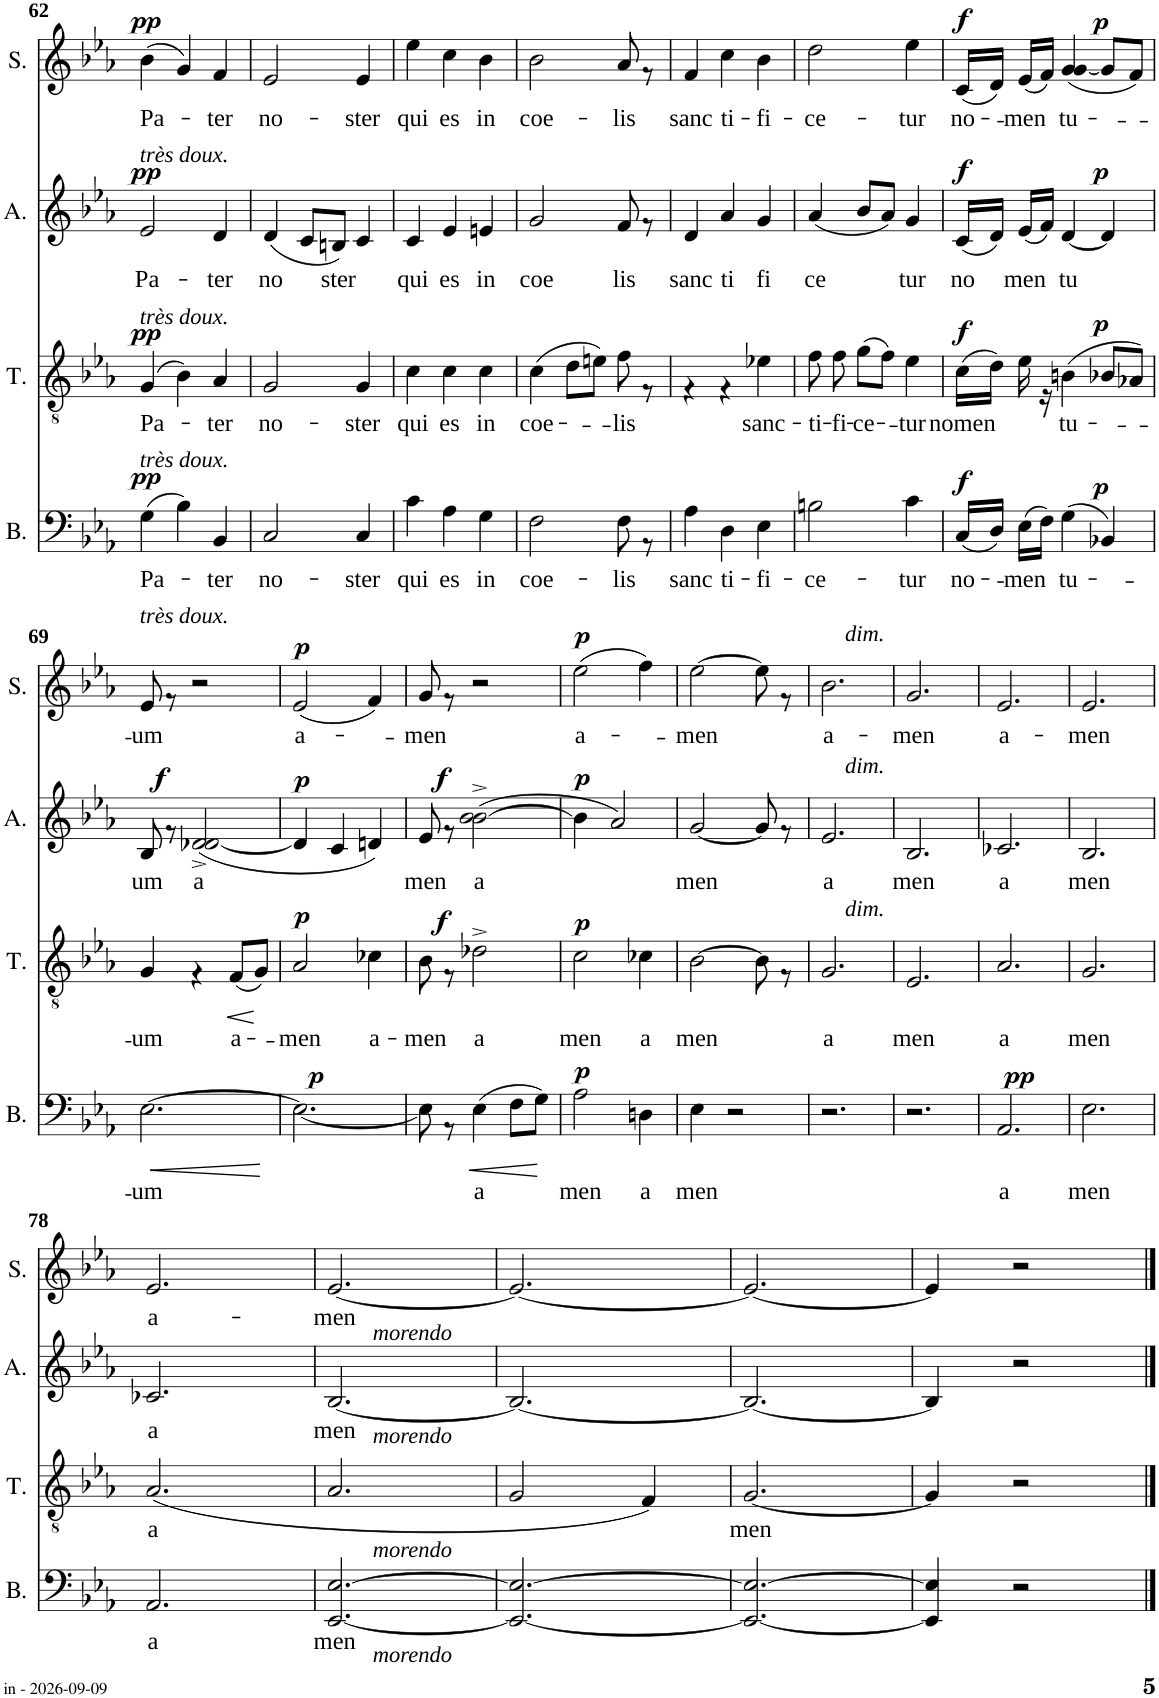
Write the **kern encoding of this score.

**kern	**text	**dynam	**kern	**text	**dynam	**kern	**text	**dynam	**kern	**text	**dynam
*part4	*part4	*part4	*part3	*part3	*part3	*part2	*part2	*part2	*part1	*part1	*part1
*staff4	*staff4	*staff4	*staff3	*staff3	*staff3	*staff2	*staff2	*staff2	*staff1	*staff1	*staff1
*I"Basse	*	*	*I"Ténor	*	*	*I"Alto	*	*	*I"Soprano	*	*
*I'B.	*	*	*I'T.	*	*	*I'A.	*	*	*I'S.	*	*
!!LO:PB:g=z
*clefF4	*	*	*clefGv2	*	*	*clefG2	*	*	*clefG2	*	*
*k[b-e-a-]	*	*	*k[b-e-a-]	*	*	*k[b-e-a-]	*	*	*k[b-e-a-]	*	*
*E-:	*	*	*E-:	*	*	*E-:	*	*	*E-:	*	*
*M3/4	*	*	*M3/4	*	*	*M3/4	*	*	*M3/4	*	*
=62	=62	=62	=62	=62	=62	=62	=62	=62	=62	=62	=62
!	!	!	!	!	!	!	!	!	!LO:TX:b:i:t=très doux.	!	!
!	!	!	!	!	!	!LO:TX:b:i:t=très doux.	!	!	!	!	!
!	!	!	!LO:TX:b:i:t=très doux.	!	!	!	!	!	!	!	!
!LO:TX:b:i:t=très doux.	!	!	!	!	!	!	!	!	!	!	!
!	!LO:LY:b	!LO:HP:b	!	!LO:LY:b	!LO:HP:b	!	!LO:LY:b	!	!	!LO:LY:b	!
!	!	!LO:DY:n=1:a	!	!	!LO:DY:n=1:a	!	!	!LO:DY:a	!	!	!LO:DY:a
(>4G\	Pa-	> pp	(>4G/	Pa-	> pp	2e-/	Pa-	pp	(>4b-\	Pa-	pp
4B-\)	.	.	4B-\)	.	.	.	.	.	4g/)	.	.
!	!LO:LY:b	!	!	!LO:LY:b	!	!	!LO:LY:b	!	!	!LO:LY:b	!
4BB-/	-ter	.	4A-/	-ter	.	4d/	-ter	.	4f/	-ter	.
=63	=63	=63	=63	=63	=63	=63	=63	=63	=63	=63	=63
!	!LO:LY:b	!	!	!LO:LY:b	!	!	!LO:LY:b	!	!	!LO:LY:b	!
2C/	no-	.	2G/	no-	.	(<4d/	no	.	2e-/	no-	.
.	.	.	.	.	.	8c/L	.	.	.	.	.
!	!	!	!	!	!	!	!LO:LY:b	!	!	!	!
.	.	.	.	.	.	8Bn/J)	ster	.	.	.	.
!	!LO:LY:b	!	!	!LO:LY:b	!	!	!	!	!	!LO:LY:b	!
4C/	-ster	.	4G/	-ster	.	4c/	.	.	4e-/	-ster	.
=64	=64	=64	=64	=64	=64	=64	=64	=64	=64	=64	=64
!	!LO:LY:b	!	!	!LO:LY:b	!	!	!LO:LY:b	!	!	!LO:LY:b	!
4c\	qui	.	4c\	qui	.	4c/	qui	.	4ee-\	qui	.
!	!LO:LY:b	!	!	!LO:LY:b	!	!	!LO:LY:b	!	!	!LO:LY:b	!
4A-\	es	.	4c\	es	.	4e-/	es	.	4cc\	es	.
!	!LO:LY:b	!	!	!LO:LY:b	!	!	!LO:LY:b	!	!	!LO:LY:b	!
4G\	in	.	4c\	in	.	4en/	in	.	4b-\	in	.
=65	=65	=65	=65	=65	=65	=65	=65	=65	=65	=65	=65
!	!LO:LY:b	!	!	!LO:LY:b	!	!	!LO:LY:b	!	!	!LO:LY:b	!
2F\	coe-	.	(>4c\	coe-	.	2g/	coe	.	2b-\	coe-	.
.	.	.	8d\L	.	.	.	.	.	.	.	.
.	.	.	8en\J)	.	.	.	.	.	.	.	.
!	!LO:LY:b	!	!	!LO:LY:b	!	!	!LO:LY:b	!	!	!LO:LY:b	!
8F\	-lis	.	8f\	-lis	.	8f/	lis	.	8a-/	-lis	.
8rAA	.	.	8rF	.	.	8rf	.	.	8rf	.	.
=66	=66	=66	=66	=66	=66	=66	=66	=66	=66	=66	=66
!	!LO:LY:b	!	!	!	!	!	!LO:LY:b	!	!	!LO:LY:b	!
4A-\	sanc	.	4rF	.	.	4d/	sanc	.	4f/	sanc	.
!	!LO:LY:b	!	!	!	!	!	!LO:LY:b	!	!	!LO:LY:b	!
4D\	ti-	.	4rF	.	.	4a-/	ti	.	4cc\	ti-	.
!	!LO:LY:b	!	!	!LO:LY:b	!	!	!LO:LY:b	!	!	!LO:LY:b	!
4E-\	-fi-	.	4e-X\	sanc-	.	4g/	fi	.	4b-\	-fi-	.
=67	=67	=67	=67	=67	=67	=67	=67	=67	=67	=67	=67
!	!LO:LY:b	!	!	!LO:LY:b	!	!	!LO:LY:b	!	!	!LO:LY:b	!
2Bn\	-ce-	.	8f\	-ti-	.	(<4a-/	ce	.	2dd\	-ce-	.
!	!	!	!	!LO:LY:b	!	!	!	!	!	!	!
.	.	.	8f\	-fi-	.	.	.	.	.	.	.
!	!	!	!	!LO:LY:b	!	!	!	!	!	!	!
.	.	.	(>8g\L	-ce-	.	8b-/L	.	.	.	.	.
.	.	.	8f\J)	.	.	8a-/J)	.	.	.	.	.
!	!LO:LY:b	!	!	!LO:LY:b	!	!	!LO:LY:b	!	!	!LO:LY:b	!
4c\	-tur	.	4e-\	-tur	.	4g/	tur	.	4ee-\	-tur	.
=68	=68	=68	=68	=68	=68	=68	=68	=68	=68	=68	=68
!	!LO:LY:b	!LO:DY:a	!	!LO:LY:b	!LO:DY:a	!	!LO:LY:b	!LO:DY:a	!	!LO:LY:b	!LO:DY:a
*^	*	*	*^	*	*	*^	*	*	*^	*	*
(<16C/LL	4ryy	no-	f	(>16c\LL	4ryy	nomen	f	(<16c/LL	4ryy	no	f	(<16c/LL	4ryy	no-	f
16D/JJ)	.	.	.	16d\JJ)	.	.	.	16d/JJ)	.	.	.	16d/JJ)	.	.	.
!	!	!LO:LY:b	!	!	!	!	!	!	!	!LO:LY:b	!	!	!	!LO:LY:b	!
(>16E-\LL	.	-men	.	16e-\	.	.	.	(<16e-/LL	.	men	.	(<16e-/LL	.	-men	.
16F\JJ)	.	.	.	16rE	.	.	.	16f/JJ)	.	.	.	16f/JJ)	.	.	.
!	!	!LO:LY:b	!	!	!	!LO:LY:b	!	!	!	!LO:LY:b	!	!	!	!LO:LY:b	!
(>4G\	8ryy	tu-	.	(>4Bn\	8ryy	tu-	.	[<4d/	8ryy	tu	.	(<4g/ [<4g/	8ryy	tu-	.
.	16ryy	.	.	.	16ryy	.	.	.	16ryy	.	.	.	16ryy	.	.
.	64ryy	.	.	.	64ryy	.	.	.	64ryy	.	.	.	64ryy	.	.
!	!	!	!LO:DY:a	!	!	!	!LO:DY:a	!	!	!	!LO:DY:a	!	!	!	!LO:DY:a
.	4ryy	.	p	.	4ryy	.	p	.	4ryy	.	p	.	4ryy	.	p
4BB-X/)	.	.	.	8B-X/L	.	.	.	4d/]	.	.	.	8g/L]	.	.	.
.	.	.	.	8A-X/J)	.	.	.	.	.	.	.	8f/J)	.	.	.
.	32.ryy	.	.	.	32.ryy	.	.	.	32.ryy	.	.	.	32.ryy	.	.
!!LO:LB:g=z
=69	=69	=69	=69	=69	=69	=69	=69	=69	=69	=69	=69	=69	=69	=69	=69
!	!	!LO:LY:b	!	!	!	!LO:LY:b	!	!	!	!LO:LY:b	!	!	!	!LO:LY:b	!
*v	*v	*	*	*	*	*	*	*	*	*	*	*v	*v	*	*
*	*	*	*v	*v	*	*	*	*	*	*	*	*	*
[>2.E-\	-um	.	4G/	-um	.	8B-/	16ryy	um	.	8e-/	-um	.
!	!	!	!	!	!	!	!	!	!LO:DY:a	!	!	!
.	.	.	.	.	.	.	2ryy	.	f	.	.	.
.	.	.	.	.	.	8rf	.	.	.	8rf	.	.
!	!	!	!	!	!	!	!	!LO:LY:b	!	!	!	!
.	.	.	4rF	.	.	(<2d-X/^< [<2d-/^<	.	a	.	2r	.	.
!	!	!	!	!LO:LY:b	!	!	!	!	!	!	!	!
.	.	.	(<8F/L	a-	.	.	.	.	.	.	.	.
.	.	.	.	.	.	.	8.ryy	.	.	.	.	.
.	.	.	8G/J)	.	.	.	.	.	.	.	.	.
.	.	]	.	.	]	.	.	.	.	.	.	.
=70	=70	=70	=70	=70	=70	=70	=70	=70	=70	=70	=70	=70
!	!	!LO:HP:b	!	!LO:LY:b	!LO:DY:a	!	!	!	!LO:DY:a	!	!LO:LY:b	!LO:DY:a
*^	*	*	*	*	*	*v	*v	*	*	*	*	*
2.E-\_	16.ryy	.	<	2A-/	-men	p	4d-/]	.	p	(<2e-/	a-	p
!	!	!	!LO:DY:a	!	!	!	!	!	!	!	!	!
.	2ryy	.	p	.	.	.	.	.	.	.	.	.
.	.	.	.	.	.	.	4c/	.	.	.	.	.
!	!	!	!	!	!LO:LY:b	!	!	!	!	!	!	!
.	.	.	.	4c-X\	a-	.	4dn/)	.	.	4f/)	.	.
.	8ryy	.	.	.	.	.	.	.	.	.	.	.
.	32ryy	.	.	.	.	.	.	.	.	.	.	.
=71	=71	=71	=71	=71	=71	=71	=71	=71	=71	=71	=71	=71
!	!	!	!	!	!LO:LY:b	!	!	!LO:LY:b	!	!	!LO:LY:b	!
*v	*v	*	*	*^	*	*	*^	*	*	*	*	*
8E-\]	.	.	8B-\	16ryy	-men	.	8e-/	16ryy	men	.	8g/	-men	.
.	.	.	.	64ryy	.	.	.	64ryy	.	.	.	.	.
!	!	!	!	!	!	!LO:DY:a	!	!	!	!LO:DY:a	!	!	!
.	.	.	.	2ryy	.	f	.	2ryy	.	f	.	.	.
8rAA	.	.	8rF	.	.	.	8rf	.	.	.	8rf	.	.
!	!LO:LY:b	!	!	!	!LO:LY:b	!	!	!	!LO:LY:b	!	!	!	!
(>4E-\	a	.	2d-X^>\	.	a	.	(>2b-\^> [>2b-\^>	.	a	.	2r	.	.
8F\L	.	.	.	.	.	.	.	.	.	.	.	.	.
.	.	.	.	8ryy	.	.	.	8ryy	.	.	.	.	.
8G\J)	.	.	.	.	.	.	.	.	.	.	.	.	.
.	.	.	.	32.ryy	.	.	.	32.ryy	.	.	.	.	.
.	.	[	.	.	.	.	.	.	.	.	.	.	.
=72	=72	=72	=72	=72	=72	=72	=72	=72	=72	=72	=72	=72	=72
!	!LO:LY:b	!LO:DY:a	!	!	!LO:LY:b	!LO:DY:a	!	!	!	!LO:DY:a	!	!LO:LY:b	!LO:DY:a
*	*	*	*v	*v	*	*	*	*	*	*	*	*	*
*	*	*	*	*	*	*v	*v	*	*	*	*	*
2A-\	men	p	2c\	men	p	4b-\]	.	p	(>2ee-\	a-	p
.	.	.	.	.	.	2a-/)	.	.	.	.	.
!	!LO:LY:b	!	!	!LO:LY:b	!	!	!	!	!	!	!
4Dn\	a	.	4c-X\	a	.	.	.	.	4ff\)	.	.
=73	=73	=73	=73	=73	=73	=73	=73	=73	=73	=73	=73
!	!LO:LY:b	!	!	!LO:LY:b	!	!	!LO:LY:b	!	!	!LO:LY:b	!
4E-\	men	.	[>2B-\	men	.	[<2g/	men	.	[>2ee-\	-men	.
2r	.	.	.	.	.	.	.	.	.	.	.
.	.	.	8B-\]	.	.	8g/]	.	.	8ee-\]	.	.
.	.	.	8rF	.	.	8rf	.	.	8rf	.	.
=74	=74	=74	=74	=74	=74	=74	=74	=74	=74	=74	=74
!	!	!	!	!LO:LY:b	!	!	!LO:LY:b	!	!	!LO:LY:b	!
*	*	*	*^	*	*	*^	*	*	*^	*	*
2.r	.	.	2.G/	4ryy	a	.	2.e-/	4ryy	a	.	2.b-\	4ryy	a-	.
!	!	!	!	!	!	!	!	!	!	!	!	!LO:TX:a:i:t=dim.	!	!
!	!	!	!	!	!	!	!	!LO:TX:a:i:t=dim.	!	!	!	!	!	!
!	!	!	!	!LO:TX:a:i:t=dim.	!	!	!	!	!	!	!	!	!	!
.	.	.	.	2ryy	.	.	.	2ryy	.	.	.	2ryy	.	.
=75	=75	=75	=75	=75	=75	=75	=75	=75	=75	=75	=75	=75	=75	=75
!	!	!	!	!	!LO:LY:b	!	!	!	!LO:LY:b	!	!	!	!LO:LY:b	!
*	*	*	*v	*v	*	*	*	*	*	*	*v	*v	*	*
*	*	*	*	*	*	*v	*v	*	*	*	*	*
2.r	.	.	2.E-/	men	.	2.B-/	men	.	2.g/	-men	.
=76	=76	=76	=76	=76	=76	=76	=76	=76	=76	=76	=76
!	!LO:LY:b	!	!	!LO:LY:b	!	!	!LO:LY:b	!	!	!LO:LY:b	!
*^	*	*	*	*	*	*	*	*	*	*	*
2.AA-/	8ryy	a	.	2.A-/	a	.	2.c-X/	a	.	2.e-/	a-	.
.	32.ryy	.	.	.	.	.	.	.	.	.	.	.
!	!	!	!LO:DY:a	!	!	!	!	!	!	!	!	!
.	2ryy	.	pp	.	.	.	.	.	.	.	.	.
.	16ryy	.	.	.	.	.	.	.	.	.	.	.
.	64ryy	.	.	.	.	.	.	.	.	.	.	.
=77	=77	=77	=77	=77	=77	=77	=77	=77	=77	=77	=77	=77
!	!	!LO:LY:b	!	!	!LO:LY:b	!	!	!LO:LY:b	!	!	!LO:LY:b	!
*v	*v	*	*	*	*	*	*	*	*	*	*	*
2.E-\	men	.	2.G/	men	.	2.B-/	men	.	2.e-/	-men	.
!!LO:LB:g=z
=78	=78	=78	=78	=78	=78	=78	=78	=78	=78	=78	=78
!	!LO:LY:b	!	!	!LO:LY:b	!	!	!LO:LY:b	!	!	!LO:LY:b	!
2.AA-/	a	.	(<2.A-/	a	.	2.c-X/	a	.	2.e-/	a-	.
=79	=79	=79	=79	=79	=79	=79	=79	=79	=79	=79	=79
!	!LO:LY:b	!	!	!	!	!	!LO:LY:b	!	!	!LO:LY:b	!
*^	*	*	*^	*	*	*^	*	*	*^	*	*
[<2.EE-/ [>2.E-/	8ryy	men	.	2.A-/	8ryy	.	.	[<2.B-/	8ryy	men	.	[<2.e-/	8ryy	-men	.
.	16ryy	.	.	.	16ryy	.	.	.	16ryy	.	.	.	16ryy	.	.
.	64ryy	.	.	.	64ryy	.	.	.	64ryy	.	.	.	64ryy	.	.
!	!	!	!	!	!	!	!	!	!	!	!	!	!LO:TX:b:i:t=morendo	!	!
!	!	!	!	!	!	!	!	!	!LO:TX:b:i:t=morendo	!	!	!	!	!	!
!	!	!	!	!	!LO:TX:b:i:t=morendo	!	!	!	!	!	!	!	!	!	!
!	!LO:TX:b:i:t=morendo	!	!	!	!	!	!	!	!	!	!	!	!	!	!
.	2ryy	.	.	.	2ryy	.	.	.	2ryy	.	.	.	2ryy	.	.
.	32.ryy	.	.	.	32.ryy	.	.	.	32.ryy	.	.	.	32.ryy	.	.
*v	*v	*	*	*	*	*	*	*v	*v	*	*	*v	*v	*	*
*	*	*	*v	*v	*	*	*	*	*	*	*	*
=80	=80	=80	=80	=80	=80	=80	=80	=80	=80	=80	=80
2.EE-/_ 2.E-/_	.	.	2G/	.	.	2.B-/_	.	.	2.e-/_	.	.
.	.	.	4F/)	.	.	.	.	.	.	.	.
=81	=81	=81	=81	=81	=81	=81	=81	=81	=81	=81	=81
!	!	!	!	!LO:LY:b	!	!	!	!	!	!	!
2.EE-/_ 2.E-/_	.	.	[<2.G/	men	.	2.B-/_	.	.	2.e-/_	.	.
=82	=82	=82	=82	=82	=82	=82	=82	=82	=82	=82	=82
4EE-/] 4E-/]	.	.	4G/]	.	.	4B-/]	.	.	4e-/]	.	.
2r	.	.	2r	.	.	2r	.	.	2r	.	.
==	==	==	==	==	==	==	==	==	==	==	==
*-	*-	*-	*-	*-	*-	*-	*-	*-	*-	*-	*-
